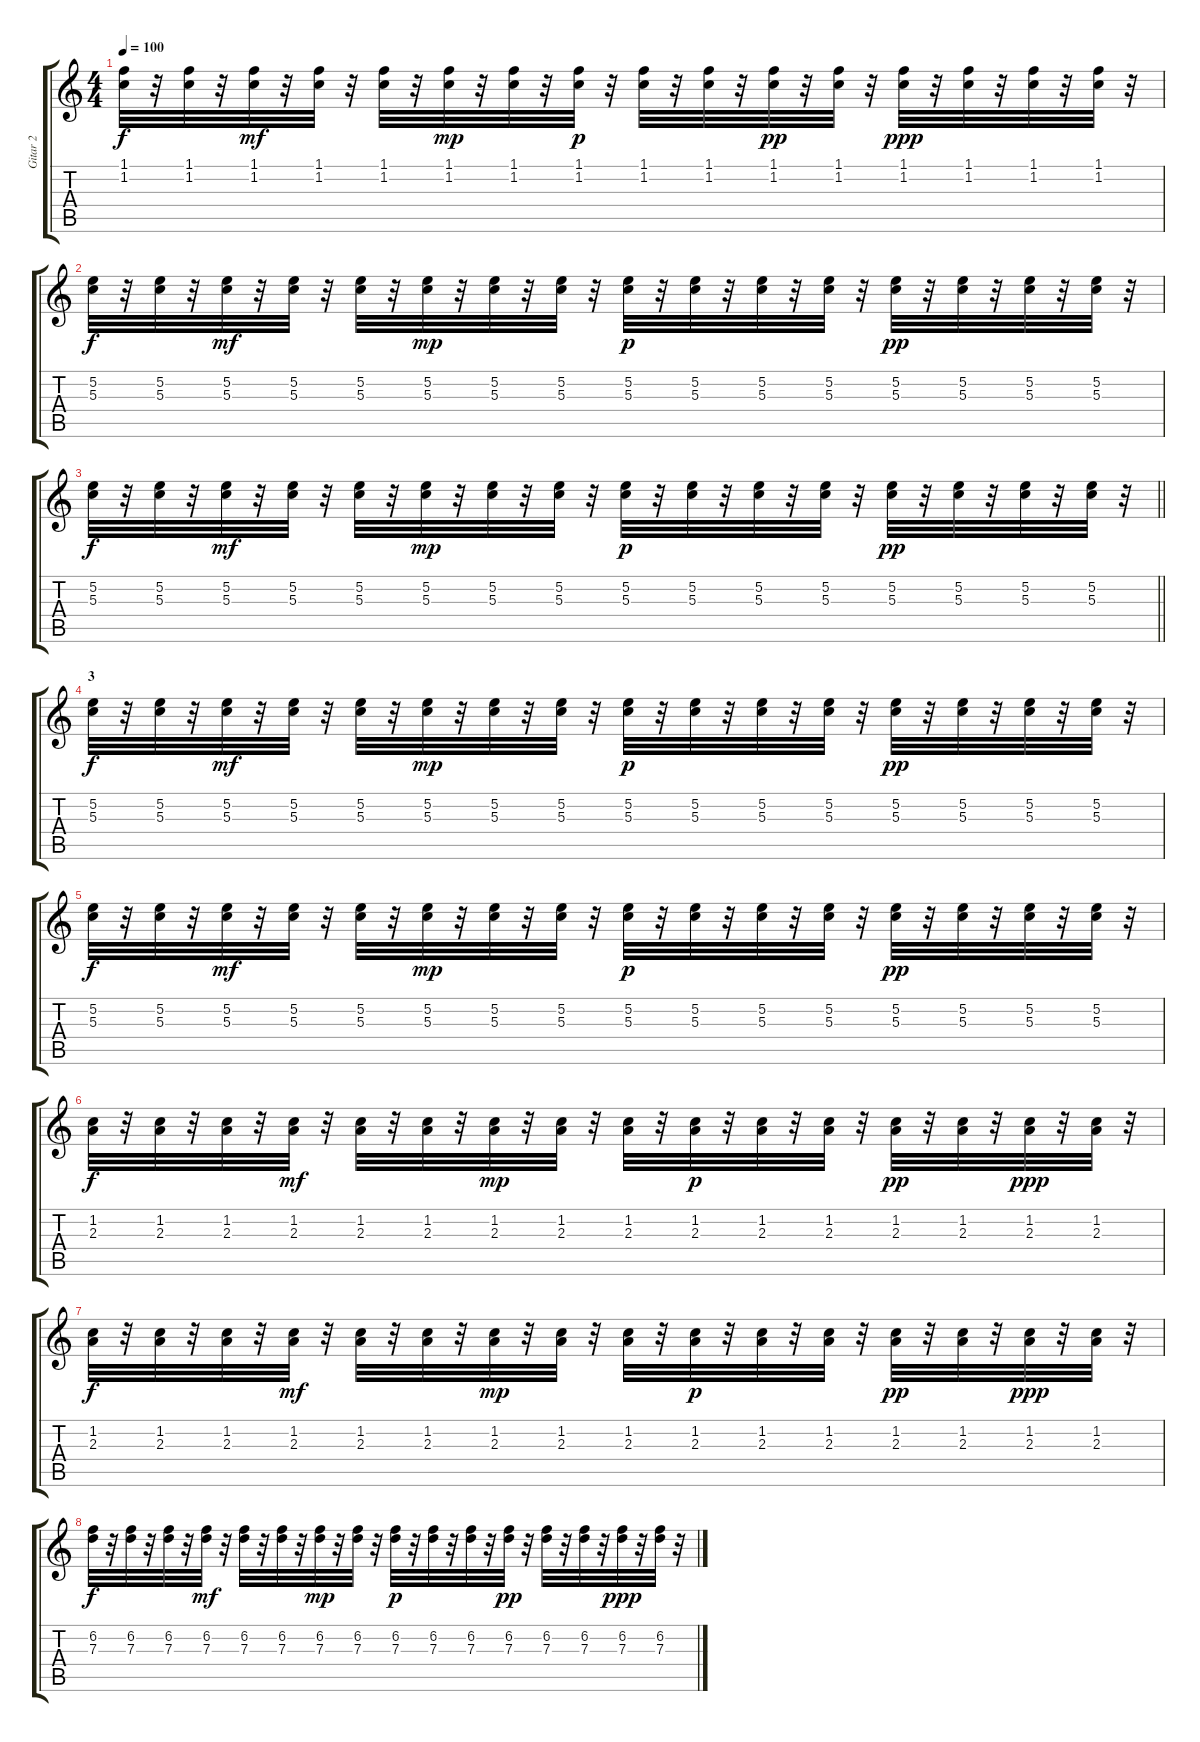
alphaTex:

\track ("Gitar 2" "Gitar 2") {instrument overdrivenguitar}
\staff {score tabs}
\tuning (E4 B3 G3 D3 A2 E2) {hide}
\ts (4 4)
\tempo 100
\clef g2
\ks c
(1.1 1.2).32{dy f} r.32 (1.1 1.2).32 r.32 (1.1 1.2).32{dy mf} r.32 (1.1 1.2).32 r.32 (1.1 1.2).32 r.32 (1.1 1.2).32{dy mp} r.32 (1.1 1.2).32 r.32 (1.1 1.2).32{dy p} r.32 (1.1 1.2).32 r.32 (1.1 1.2).32 r.32 (1.1 1.2).32{dy pp} r.32 (1.1 1.2).32 r.32 (1.1 1.2).32{dy ppp} r.32 (1.1 1.2).32 r.32 (1.1 1.2).32 r.32 (1.1 1.2).32 r.32 |
(5.2 5.3).32{dy f} r.32 (5.2 5.3).32 r.32 (5.2 5.3).32{dy mf} r.32 (5.2 5.3).32 r.32 (5.2 5.3).32 r.32 (5.2 5.3).32{dy mp} r.32 (5.2 5.3).32 r.32 (5.2 5.3).32 r.32 (5.2 5.3).32{dy p} r.32 (5.2 5.3).32 r.32 (5.2 5.3).32 r.32 (5.2 5.3).32 r.32 (5.2 5.3).32{dy pp} r.32 (5.2 5.3).32 r.32 (5.2 5.3).32 r.32 (5.2 5.3).32 r.32 |
\barLineRight lightlight
(5.2 5.3).32{dy f} r.32 (5.2 5.3).32 r.32 (5.2 5.3).32{dy mf} r.32 (5.2 5.3).32 r.32 (5.2 5.3).32 r.32 (5.2 5.3).32{dy mp} r.32 (5.2 5.3).32 r.32 (5.2 5.3).32 r.32 (5.2 5.3).32{dy p} r.32 (5.2 5.3).32 r.32 (5.2 5.3).32 r.32 (5.2 5.3).32 r.32 (5.2 5.3).32{dy pp} r.32 (5.2 5.3).32 r.32 (5.2 5.3).32 r.32 (5.2 5.3).32 r.32 |
\section ("" "3")
(5.2 5.3).32{dy f} r.32 (5.2 5.3).32 r.32 (5.2 5.3).32{dy mf} r.32 (5.2 5.3).32 r.32 (5.2 5.3).32 r.32 (5.2 5.3).32{dy mp} r.32 (5.2 5.3).32 r.32 (5.2 5.3).32 r.32 (5.2 5.3).32{dy p} r.32 (5.2 5.3).32 r.32 (5.2 5.3).32 r.32 (5.2 5.3).32 r.32 (5.2 5.3).32{dy pp} r.32 (5.2 5.3).32 r.32 (5.2 5.3).32 r.32 (5.2 5.3).32 r.32 |
(5.2 5.3).32{dy f} r.32 (5.2 5.3).32 r.32 (5.2 5.3).32{dy mf} r.32 (5.2 5.3).32 r.32 (5.2 5.3).32 r.32 (5.2 5.3).32{dy mp} r.32 (5.2 5.3).32 r.32 (5.2 5.3).32 r.32 (5.2 5.3).32{dy p} r.32 (5.2 5.3).32 r.32 (5.2 5.3).32 r.32 (5.2 5.3).32 r.32 (5.2 5.3).32{dy pp} r.32 (5.2 5.3).32 r.32 (5.2 5.3).32 r.32 (5.2 5.3).32 r.32 |
(1.2 2.3).32{dy f} r.32 (1.2 2.3).32 r.32 (1.2 2.3).32 r.32 (1.2 2.3).32{dy mf} r.32 (1.2 2.3).32 r.32 (1.2 2.3).32 r.32 (1.2 2.3).32{dy mp} r.32 (1.2 2.3).32 r.32 (1.2 2.3).32 r.32 (1.2 2.3).32{dy p} r.32 (1.2 2.3).32 r.32 (1.2 2.3).32 r.32 (1.2 2.3).32{dy pp} r.32 (1.2 2.3).32 r.32 (1.2 2.3).32{dy ppp} r.32 (1.2 2.3).32 r.32 |
(1.2 2.3).32{dy f} r.32 (1.2 2.3).32 r.32 (1.2 2.3).32 r.32 (1.2 2.3).32{dy mf} r.32 (1.2 2.3).32 r.32 (1.2 2.3).32 r.32 (1.2 2.3).32{dy mp} r.32 (1.2 2.3).32 r.32 (1.2 2.3).32 r.32 (1.2 2.3).32{dy p} r.32 (1.2 2.3).32 r.32 (1.2 2.3).32 r.32 (1.2 2.3).32{dy pp} r.32 (1.2 2.3).32 r.32 (1.2 2.3).32{dy ppp} r.32 (1.2 2.3).32 r.32 |
(6.2 7.3).32{dy f} r.32 (6.2 7.3).32 r.32 (6.2 7.3).32 r.32 (6.2 7.3).32{dy mf} r.32 (6.2 7.3).32 r.32 (6.2 7.3).32 r.32 (6.2 7.3).32{dy mp} r.32 (6.2 7.3).32 r.32 (6.2 7.3).32{dy p} r.32 (6.2 7.3).32 r.32 (6.2 7.3).32 r.32 (6.2 7.3).32{dy pp} r.32 (6.2 7.3).32 r.32 (6.2 7.3).32 r.32 (6.2 7.3).32{dy ppp} r.32 (6.2 7.3).32 r.32
